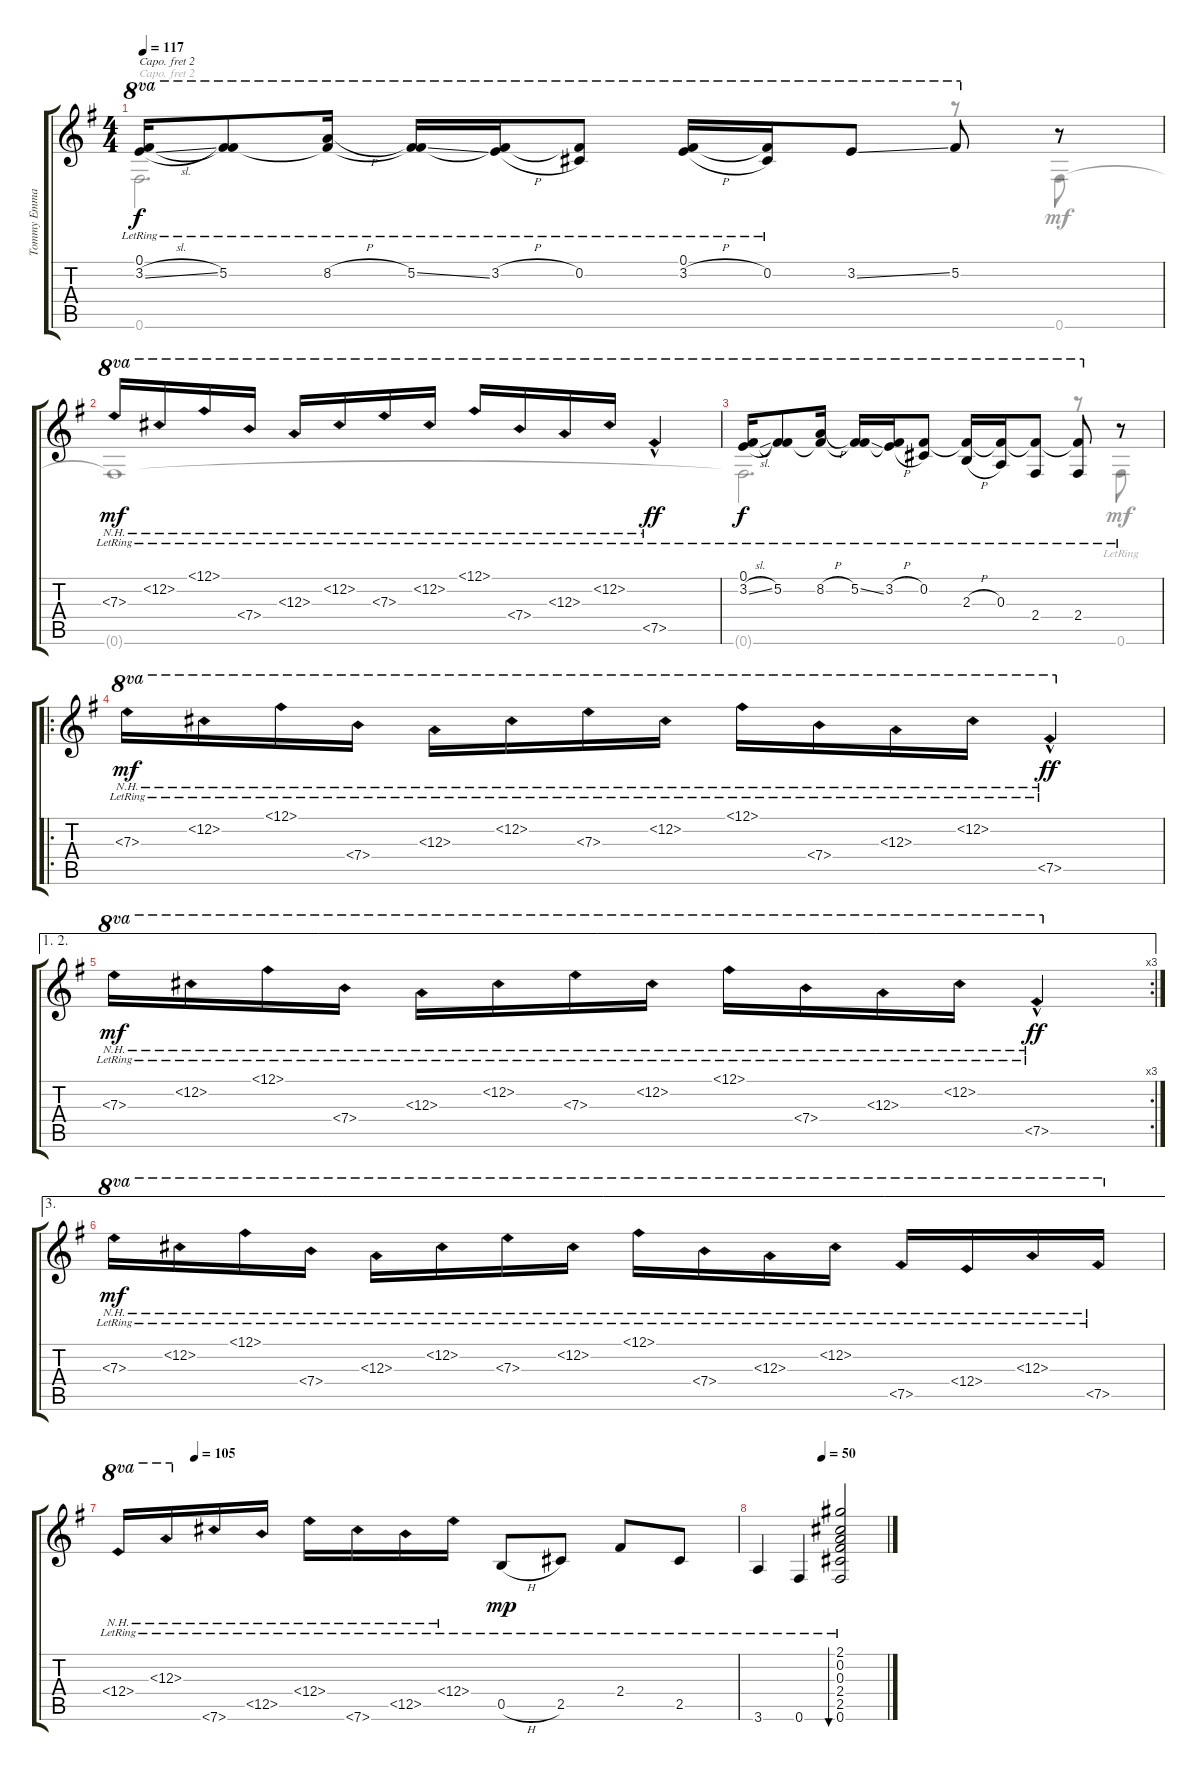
\track ("Tommy Emmanuel" "Tommy Emma") {instrument acousticguitarsteel}
\staff {score tabs}
\capo 2
\tuning (E4 B3 G3 D3 A2 E2) {hide}
\voice
\ts (4 4)
\tempo 117
\clef g2
\ks g
(0.1{lr} 3.2{sl lr}).16{ot 8va dy f} (0.1{t} 5.2{lr}).8{ot 8va} (0.1{t} 8.2{h lr}).16{ot 8va} (0.1{t} 5.2{ss lr}).16{ot 8va} (0.1{t} 3.2{h lr}).16{ot 8va} (0.1{t} 0.2{lr}).8{ot 8va} (0.1{lr} 3.2{h lr}).16{ot 8va} (0.1{t} 0.2{lr}).16{ot 8va} 3.2{ss}.8{ot 8va} 5.2.8{ot 8va} r.8 |
7.3{nh lr}.16{ot 8va dy mf} 12.2{nh lr}.16{ot 8va} 12.1{nh lr}.16{ot 8va} 7.4{nh lr}.16{ot 8va} 12.3{nh lr}.16{ot 8va} 12.2{nh lr}.16{ot 8va} 7.3{nh lr}.16{ot 8va} 12.2{nh lr}.16{ot 8va} 12.1{nh lr}.16{ot 8va} 7.4{nh lr}.16{ot 8va} 12.3{nh lr}.16{ot 8va} 12.2{nh lr}.16{ot 8va} 7.5{nh hac lr}.4{ot 8va dy ff} |
(0.1{lr} 3.2{sl lr}).16{ot 8va dy f} (0.1{t} 5.2{lr}).8{ot 8va} (0.1{t} 8.2{h lr}).16{ot 8va} (0.1{t} 5.2{ss lr}).16{ot 8va} (0.1{t} 3.2{h lr}).16{ot 8va} (0.1{t} 0.2{lr}).8{ot 8va} (0.1{t} 2.3{h lr}).16{ot 8va} (0.1{t} 0.3{lr}).16{ot 8va} (0.1{t} 2.4{lr}).8{ot 8va} (0.1{t} 2.4{lr}).8{ot 8va} r.8 |
\ro
7.3{nh lr}.16{ot 8va dy mf} 12.2{nh lr}.16{ot 8va} 12.1{nh lr}.16{ot 8va} 7.4{nh lr}.16{ot 8va} 12.3{nh lr}.16{ot 8va} 12.2{nh lr}.16{ot 8va} 7.3{nh lr}.16{ot 8va} 12.2{nh lr}.16{ot 8va} 12.1{nh lr}.16{ot 8va} 7.4{nh lr}.16{ot 8va} 12.3{nh lr}.16{ot 8va} 12.2{nh lr}.16{ot 8va} 7.5{nh hac lr}.4{ot 8va dy ff} |
\ae (1 2)
\rc 3
7.3{nh lr}.16{ot 8va dy mf} 12.2{nh lr}.16{ot 8va} 12.1{nh lr}.16{ot 8va} 7.4{nh lr}.16{ot 8va} 12.3{nh lr}.16{ot 8va} 12.2{nh lr}.16{ot 8va} 7.3{nh lr}.16{ot 8va} 12.2{nh lr}.16{ot 8va} 12.1{nh lr}.16{ot 8va} 7.4{nh lr}.16{ot 8va} 12.3{nh lr}.16{ot 8va} 12.2{nh lr}.16{ot 8va} 7.5{nh hac lr}.4{ot 8va dy ff} |
\ae 3
7.3{nh lr}.16{ot 8va dy mf} 12.2{nh lr}.16{ot 8va} 12.1{nh lr}.16{ot 8va} 7.4{nh lr}.16{ot 8va} 12.3{nh lr}.16{ot 8va} 12.2{nh lr}.16{ot 8va} 7.3{nh lr}.16{ot 8va} 12.2{nh lr}.16{ot 8va} 12.1{nh lr}.16{ot 8va} 7.4{nh lr}.16{ot 8va} 12.3{nh lr}.16{ot 8va} 12.2{nh lr}.16{ot 8va} 7.5{nh lr}.16{ot 8va} 12.4{nh lr}.16{ot 8va} 12.3{nh lr}.16{ot 8va} 7.5{nh lr}.16{ot 8va} |
\tempo (105 0.125)
12.4{nh lr}.16{ot 8va} 12.3{nh lr}.16{ot 8va} 7.6{nh lr}.16 12.5{nh lr}.16 12.4{nh lr}.16 7.6{nh lr}.16 12.5{nh lr}.16 12.4{nh lr}.16 0.5{h lr}.8{dy mp} 2.5{lr}.8 2.4{lr}.8 2.5{lr}.8 |
\tempo (50 0.5)
3.6{lr}.4 0.6{lr}.4 (2.1{lr} 0.2{lr} 0.3{lr} 2.4{lr} 2.5{lr} 0.6{lr}).2{bu 30}
\voice
\clef g2
\ottava regular
\simile none
\ks g
0.6{t}.2{d dy f} r.8 0.6.8{dy mf} |
0.6{t}.1 |
0.6{t}.2{d dy f} r.8 0.6{lr}.8{dy mf} |
|
|
|
|
